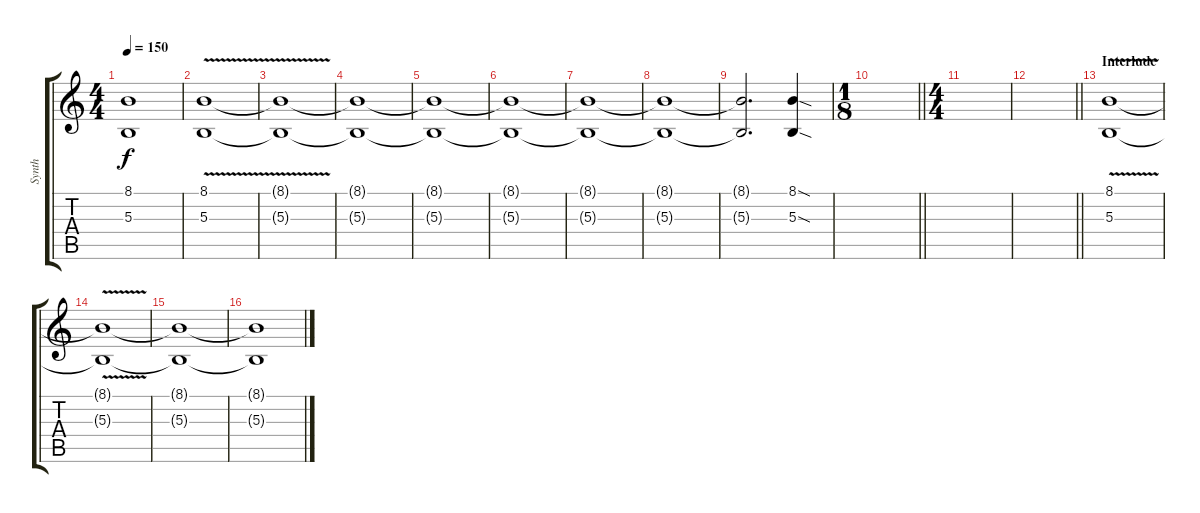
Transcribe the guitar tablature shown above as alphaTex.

\track ("Synth" "Synth") {instrument lead1square}
\staff {score tabs}
\tuning (Eb4 Bb3 Gb3 Db3 Ab2 Eb2) {hide}
\ts (4 4)
\tempo 150
\clef g2
\ks c
(8.1{t} 5.3{t}).1{dy f} |
(8.1{v} 5.3{v}).1 |
(8.1{t} 5.3{t}).1 |
(8.1{t} 5.3{t}).1 |
(8.1{t} 5.3{t}).1 |
(8.1{t} 5.3{t}).1 |
(8.1{t} 5.3{t}).1 |
(8.1{t} 5.3{t}).1 |
(8.1{t} 5.3{t}).2{d} (8.1{sod} 5.3{sod}).4 |
\ts (1 8)
\barLineRight lightlight
|
\ts (4 4)
|
\barLineRight lightlight
|
\section ("" "Interlude")
(8.1{v} 5.3{v}).1 |
(8.1{t} 5.3{t}).1 |
(8.1{t} 5.3{t}).1 |
(8.1{t} 5.3{t}).1
